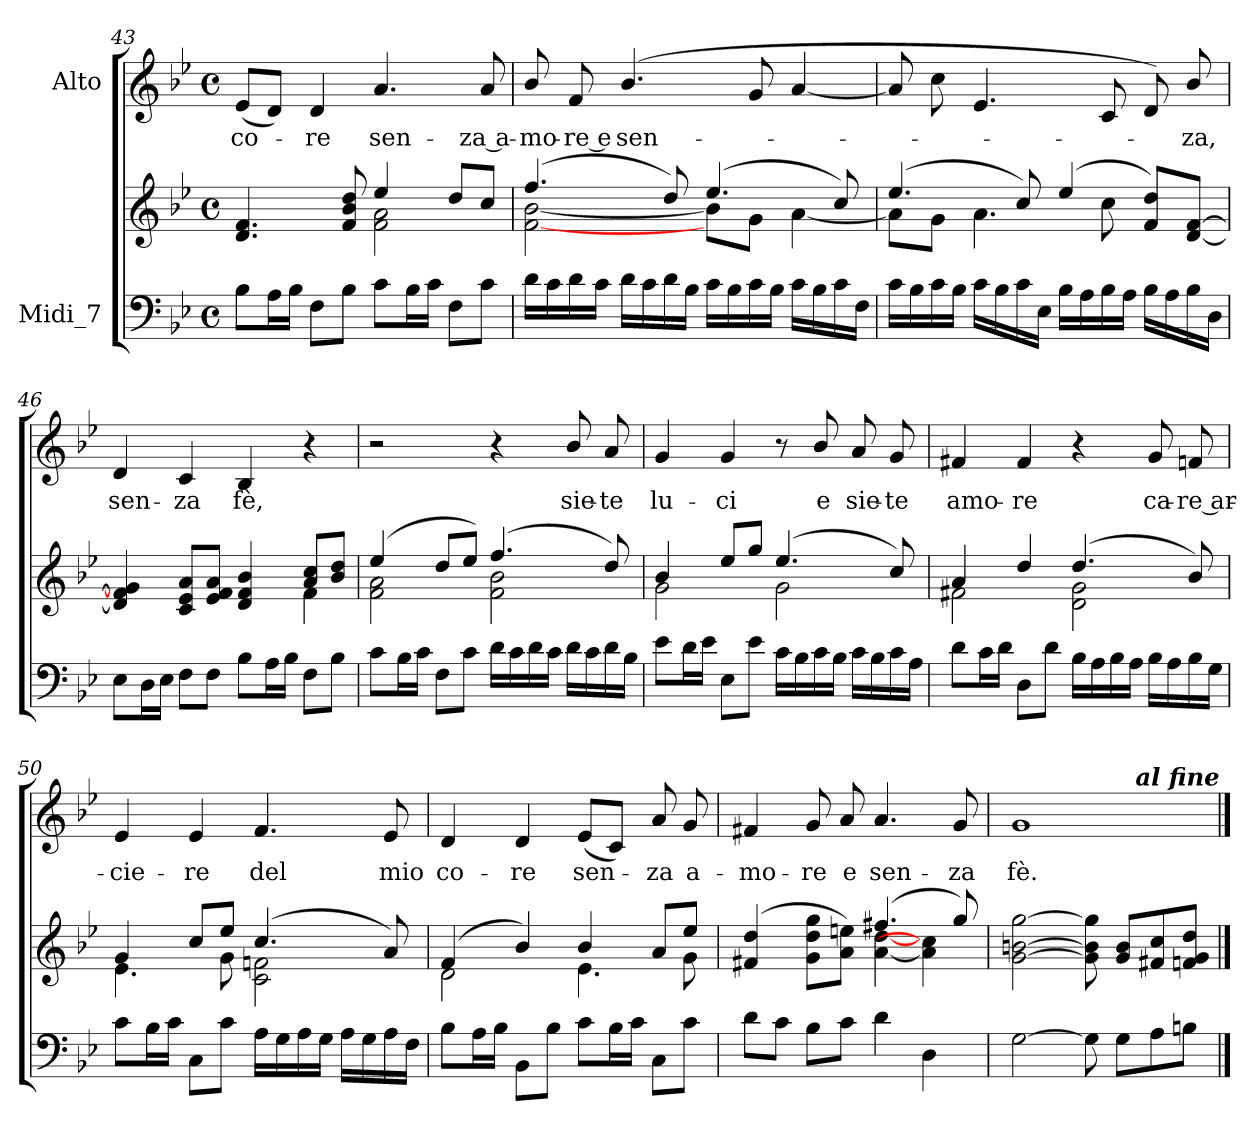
**kern	**kern	**kern	**text
*part2	*part2	*part1	*part1
*staff3	*staff2	*staff1	*staff1
*I"Midi_7	*	*I"Alto	*
*clefF4	*clefG2	*clefG2	*
*k[b-e-]	*k[b-e-]	*k[b-e-]	*
*B-:	*B-:	*B-:	*
*M4/4	*M4/4	*M4/4	*
*met(c)	*met(c)	*met(c)	*
=43	=43	=43	=43
*	*^	*	*
!	!	!	!	!LO:LY:b
8B-L	4.d/ 4.f/	2ryy	(<8e-L	co-
16AL	.	.	8dJ)	.
16B-JJ	.	.	.	.
!	!	!	!	!LO:LY:b
8FL	.	.	4d	re
8B-J	8f/ 8b-/ 8dd/	.	.	.
!	!	!	!	!LO:LY:b
8cL	4ee-/	2f\ 2a\	4.a	sen-
16B-L	.	.	.	.
16cJJ	.	.	.	.
8FL	8dd/L	.	.	.
!	!	!	!	!LO:LY:b
8cJ	8cc/J	.	8a	-za a-
=44	=44	=44	=44	=44
!	!	!	!	!LO:LY:b
16dLL	(>4.ff/	[2f\ [2b-\	8b-/	-mo-
16c	.	.	.	.
!	!	!	!	!LO:LY:b
16d	.	.	8f	-re e
16cJJ	.	.	.	.
!	!	!	!	!LO:LY:b
16dLL	.	.	(<4.b-/	sen-
16c	.	.	.	.
16d	8dd/)	.	.	.
16B-JJ	.	.	.	.
16cLL	(>4.ee-/	8b-\L]	.	.
16B-	.	.	.	.
16c	.	8g\J	8g	.
16B-JJ	.	.	.	.
16cLL	.	[4a\	[4a	.
16B-	.	.	.	.
16c	8cc/)	.	.	.
16FJJ	.	.	.	.
=45	=45	=45	=45	=45
16cLL	(>4.ee-/	8a\L]	8a]	.
16B-	.	.	.	.
16c	.	8g\J	8cc	.
16B-JJ	.	.	.	.
16cLL	.	4.a\	4.e-	.
16B-	.	.	.	.
16c	8cc/)	.	.	.
16E-JJ	.	.	.	.
16B-LL	(>4ee-/	.	.	.
16A	.	.	.	.
16B-	.	8cc\	8c	.
16AJJ	.	.	.	.
16B-LL	8f/ 8dd/L)	4ryy	8d)	.
16A	.	.	.	.
!	!	!	!	!LO:LY:b
16B-	[8d/ [8f/J	.	8b-/	za,
16DJJ	.	.	.	.
!!LO:LB:g=z
=46	=46	=46	=46	=46
!	!	!	!	!LO:LY:b
8E-L	4d/] 4f/] 4g/]	2.ryy	4d	sen-
16DL	.	.	.	.
16E-JJ	.	.	.	.
!	!	!	!	!LO:LY:b
8FL	8c/ 8e-/ 8a/L	.	4c	-za
8FJ	8e-/ 8f/ 8a/J	.	.	.
!	!	!	!	!LO:LY:b
8B-L	4d/ 4f/ 4b-/	.	4B-	fè,
16AL	.	.	.	.
16B-JJ	.	.	.	.
8FL	8a/ 8cc/L	4f\	4r	.
8B-J	8b-/ 8dd/J	.	.	.
=47	=47	=47	=47	=47
8cL	(>4ee-/	2f\ 2a\	2r	.
16B-L	.	.	.	.
16cJJ	.	.	.	.
8FL	8dd/L	.	.	.
8cJ	8ee-/J)	.	.	.
16dLL	(>4.ff/	2f\ 2b-\	4r	.
16c	.	.	.	.
16d	.	.	.	.
16cJJ	.	.	.	.
!	!	!	!	!LO:LY:b
16dLL	.	.	8b-/	sie-
16c	.	.	.	.
!	!	!	!	!LO:LY:b
16d	8dd/)	.	8a	-te
16B-JJ	.	.	.	.
=48	=48	=48	=48	=48
!	!	!	!	!LO:LY:b
8e-L	4b-/	2g\	4g	lu-
16dL	.	.	.	.
16e-JJ	.	.	.	.
!	!	!	!	!LO:LY:b
8E-L	8ee-/L	.	4g	-ci
8e-J	8gg/J	.	.	.
16cLL	(>4.ee-/	2g\	8r	.
16B-	.	.	.	.
!	!	!	!	!LO:LY:b
16c	.	.	8b-/	e
16B-JJ	.	.	.	.
!	!	!	!	!LO:LY:b
16cLL	.	.	8a	sie-
16B-	.	.	.	.
!	!	!	!	!LO:LY:b
16c	8cc/)	.	8g	-te
16AJJ	.	.	.	.
!!LO:LB:g=z
=49	=49	=49	=49	=49
!	!	!	!	!LO:LY:b
8dL	4a/	2f#X\	4f#X	amo-
16cL	.	.	.	.
16dJJ	.	.	.	.
!	!	!	!	!LO:LY:b
8DL	4dd/	.	4f#	-re
8dJ	.	.	.	.
16B-LL	(>4.dd/	2d\ 2g\	4r	.
16A	.	.	.	.
16B-	.	.	.	.
16AJJ	.	.	.	.
!	!	!	!	!LO:LY:b
16B-LL	.	.	8g	ca-
16A	.	.	.	.
!	!	!	!	!LO:LY:b
16B-	8b-/)	.	8fn	-re ar-
16GJJ	.	.	.	.
=50	=50	=50	=50	=50
!	!	!	!	!LO:LY:b
8cL	4g/	4.e-\	4e-	-cie-
16B-L	.	.	.	.
16cJJ	.	.	.	.
!	!	!	!	!LO:LY:b
8CL	8cc/L	.	4e-	-re
8cJ	8ee-/J	8g\	.	.
!	!	!	!	!LO:LY:b
16ALL	(>4.cc/	2c\ 2fn\	4.f	del
16G	.	.	.	.
16A	.	.	.	.
16GJJ	.	.	.	.
16ALL	.	.	.	.
16G	.	.	.	.
!	!	!	!	!LO:LY:b
16A	8a/)	.	8e-	mio
16FJJ	.	.	.	.
=51	=51	=51	=51	=51
!	!	!	!	!LO:LY:b
8B-L	(>4f/	2d\	4d	co-
16AL	.	.	.	.
16B-JJ	.	.	.	.
!	!	!	!	!LO:LY:b
8BB-L	4b-/)	.	4d	-re
8B-J	.	.	.	.
!	!	!	!	!LO:LY:b
8cL	4b-/	4.e-\	(<8e-L	sen-
16B-L	.	.	8cJ)	.
16cJJ	.	.	.	.
!	!	!	!	!LO:LY:b
8CL	8a/L	.	8a	za
!	!	!	!	!LO:LY:b
8cJ	8ee-/J	8g\	8g	a-
=52	=52	=52	=52	=52
!	!	!	!	!LO:LY:b
8dL	(>4f#X/ 4dd/	2ryy	4f#X	-mo-
8cJ	.	.	.	.
!	!	!	!	!LO:LY:b
8B-L	8g\ 8dd\ 8gg\L	.	8g	-re
!	!	!	!	!LO:LY:b
8cJ	8a\ 8een\J)	.	8a	e
!	!	!	!	!LO:LY:b
4d	(>4.ff#X/	[4a\ [4dd\	4.a	sen-
4D	.	4a\] 4cc\]	.	.
!	!	!	!	!LO:LY:b
.	8gg/)	.	8g	-za
=53	=53	=53	=53	=53
!	!	!	!	!LO:LY:b
[2G	[2g\ [2bn\ [2gg\	1ryy	1g	fè.
8G]	8g\] 8b\] 8gg\]	.	.	.
8GL	8g/ 8b/L	.	.	.
8A	8f#X/ 8cc/	.	.	.
8BnJ	8fn/ 8g/ 8dd/J	.	.	.
*	*v	*v	*	*
!	!	!LO:TX:a:Bi:t=al fine	!
==	==	==	==
*-	*-	*-	*-
